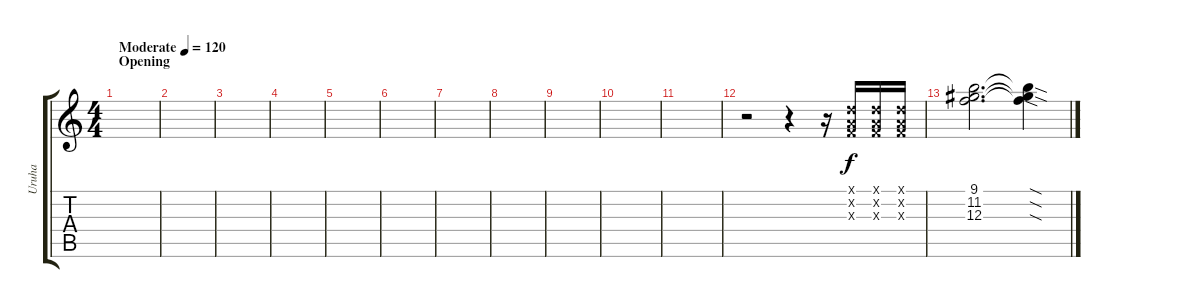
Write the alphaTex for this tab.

\track ("Uruha" "Uruha") {instrument distortionguitar}
\staff {score tabs}
\tuning (D4 A3 F3 C3 G2 D2) {hide}
\ts (4 4)
\section ("" "Opening")
\tempo (120 "Moderate")
\clef g2
\ks c
|
|
|
|
|
|
|
|
|
|
|
r.2 r.4 r.16 (0.1{x} 0.2{x} 0.3{x}).16{volume 11 instrument electricguitarclean} (0.1{x} 0.2{x} 0.3{x}).16 (0.1{x} 0.2{x} 0.3{x}).16 |
(9.1 11.2 12.3).2{d} (9.1{sod t} 11.2{sod t} 12.3{sod t}).4
